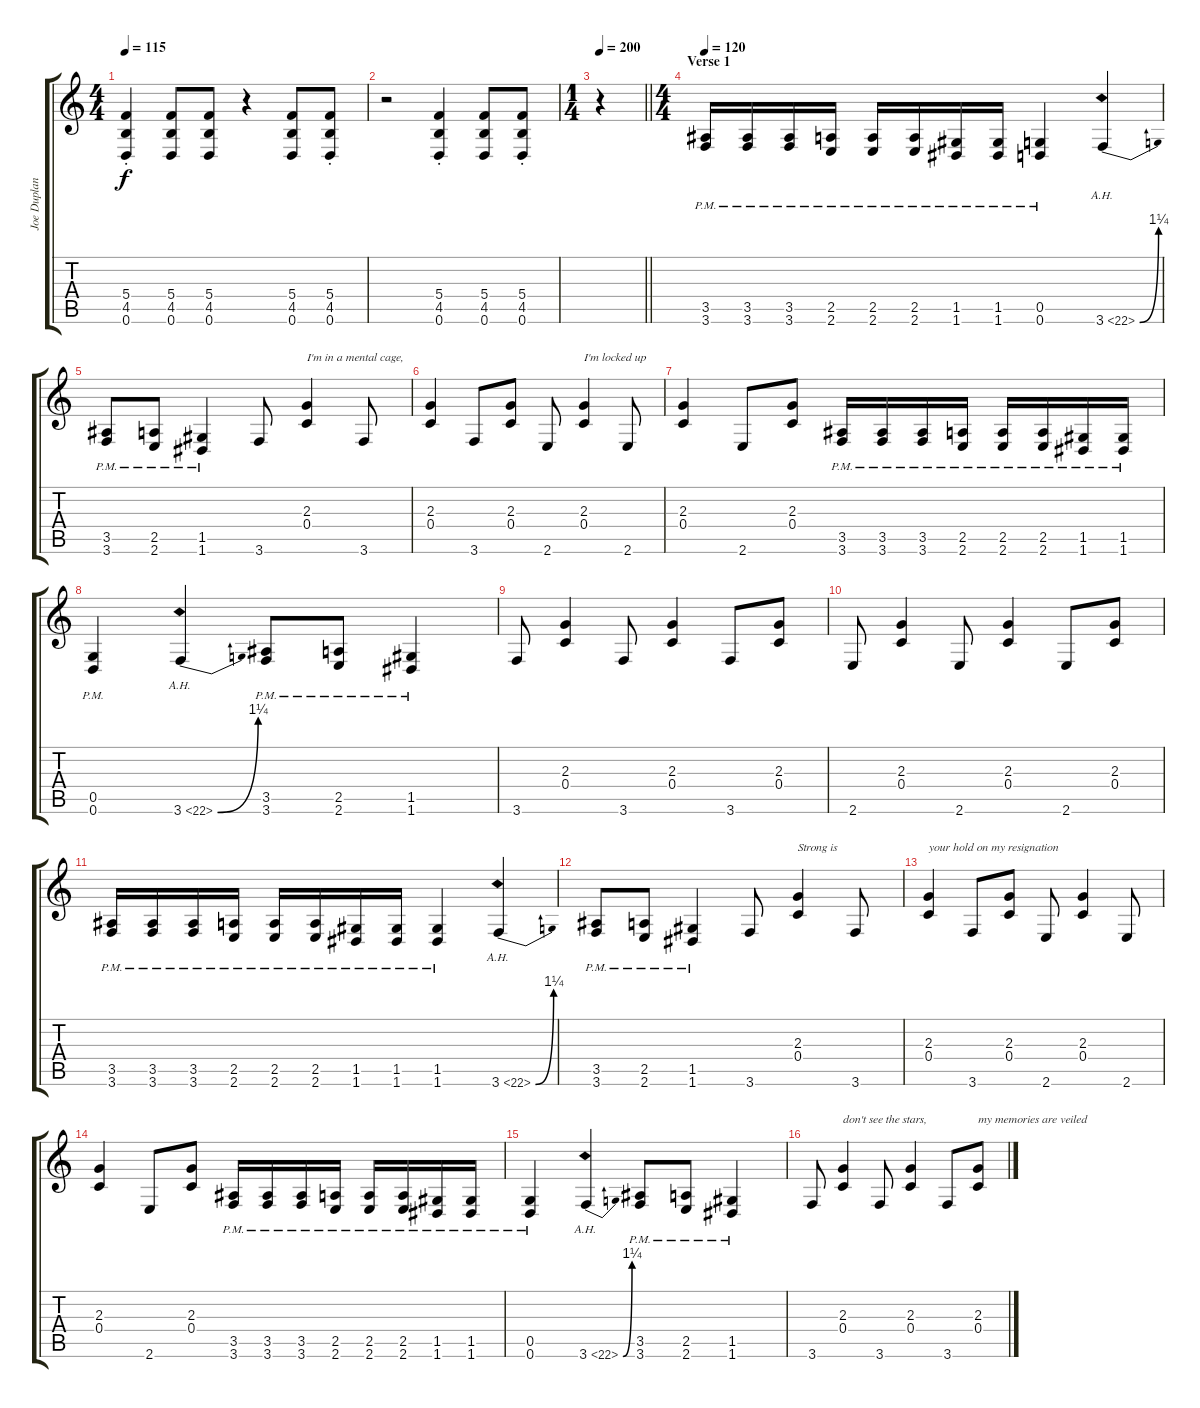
\track ("Joe Duplantier" "Joe Duplan") {instrument distortionguitar}
\staff {score tabs}
\tuning (D4 A3 F3 C3 G2 D2) {hide}
\ts (4 4)
\tempo 115
\clef g2
\ks c
(5.4 4.5{st} 0.6{st}).4{dy f} (5.4 4.5 0.6).8 (5.4 4.5 0.6).8 r.4 (5.4 4.5 0.6).8 (5.4 4.5{st} 0.6).8 |
r.2 (5.4 4.5{st} 0.6{st}).4 (5.4 4.5 0.6).8 (5.4 4.5{st} 0.6{st}).8 |
\ts (1 4)
\tempo 200
\barLineRight lightlight
r.4 |
\ts (4 4)
\section ("" "Verse 1")
\tempo 120
(3.5{pm} 3.6{pm}).16 (3.5{pm} 3.6{pm}).16 (3.5{pm} 3.6{pm}).16 (2.5{pm} 2.6{pm}).16 (2.5{pm} 2.6{pm}).16 (2.5{pm} 2.6{pm}).16 (1.5{pm} 1.6{pm}).16 (1.5{pm} 1.6{pm}).16 (0.5{pm} 0.6{pm}).4 3.6{be (bend 0 0 60 5) ah 19}.4 |
(3.5{pm} 3.6{pm}).8 (2.5{pm} 2.6{pm}).8 (1.5{pm} 1.6{pm}).4 3.6.8 (2.3 0.4).4{txt "I'm in a mental cage,"} 3.6.8 |
(2.3 0.4).4 3.6.8 (2.3 0.4).8 2.6.8 (2.3 0.4).4{txt "I'm locked up"} 2.6.8 |
(2.3 0.4).4 2.6.8 (2.3 0.4).8 (3.5{pm} 3.6{pm}).16 (3.5{pm} 3.6{pm}).16 (3.5{pm} 3.6{pm}).16 (2.5{pm} 2.6{pm}).16 (2.5{pm} 2.6{pm}).16 (2.5{pm} 2.6{pm}).16 (1.5{pm} 1.6{pm}).16 (1.5{pm} 1.6{pm}).16 |
(0.5 0.6{pm}).4 3.6{be (bend 0 0 60 5) ah 19}.4 (3.5{pm} 3.6{pm}).8 (2.5{pm} 2.6{pm}).8 (1.5{pm} 1.6{pm}).4 |
3.6.8 (2.3 0.4).4 3.6.8 (2.3 0.4).4 3.6.8 (2.3 0.4).8 |
2.6.8 (2.3 0.4).4 2.6.8 (2.3 0.4).4 2.6.8 (2.3 0.4).8 |
(3.5{pm} 3.6{pm}).16 (3.5{pm} 3.6{pm}).16 (3.5{pm} 3.6{pm}).16 (2.5{pm} 2.6{pm}).16 (2.5{pm} 2.6{pm}).16 (2.5{pm} 2.6{pm}).16 (1.5{pm} 1.6{pm}).16 (1.5{pm} 1.6{pm}).16 (1.5{pm} 1.6{pm}).4 3.6{be (bend 0 0 60 5) ah 19}.4 |
(3.5{pm} 3.6).8 (2.5{pm} 2.6).8 (1.5{pm} 1.6).4 3.6.8 (2.3 0.4).4{txt "Strong is"} 3.6.8 |
(2.3 0.4).4{txt "your hold on my resignation"} 3.6.8 (2.3 0.4).8 2.6.8 (2.3 0.4).4 2.6.8 |
(2.3 0.4).4 2.6.8 (2.3 0.4).8 (3.5{pm} 3.6{pm}).16 (3.5{pm} 3.6{pm}).16 (3.5{pm} 3.6{pm}).16 (2.5{pm} 2.6{pm}).16 (2.5{pm} 2.6{pm}).16 (2.5{pm} 2.6{pm}).16 (1.5{pm} 1.6{pm}).16 (1.5{pm} 1.6{pm}).16 |
(0.5{pm} 0.6{pm}).4 3.6{be (bend 0 0 60 5) ah 19}.4 (3.5{pm} 3.6{pm}).8 (2.5{pm} 2.6{pm}).8 (1.5{pm} 1.6{pm}).4 |
3.6.8 (2.3 0.4).4{txt "don't see the stars,"} 3.6.8 (2.3 0.4).4 3.6.8 (2.3 0.4).8{txt "my memories are veiled"}
